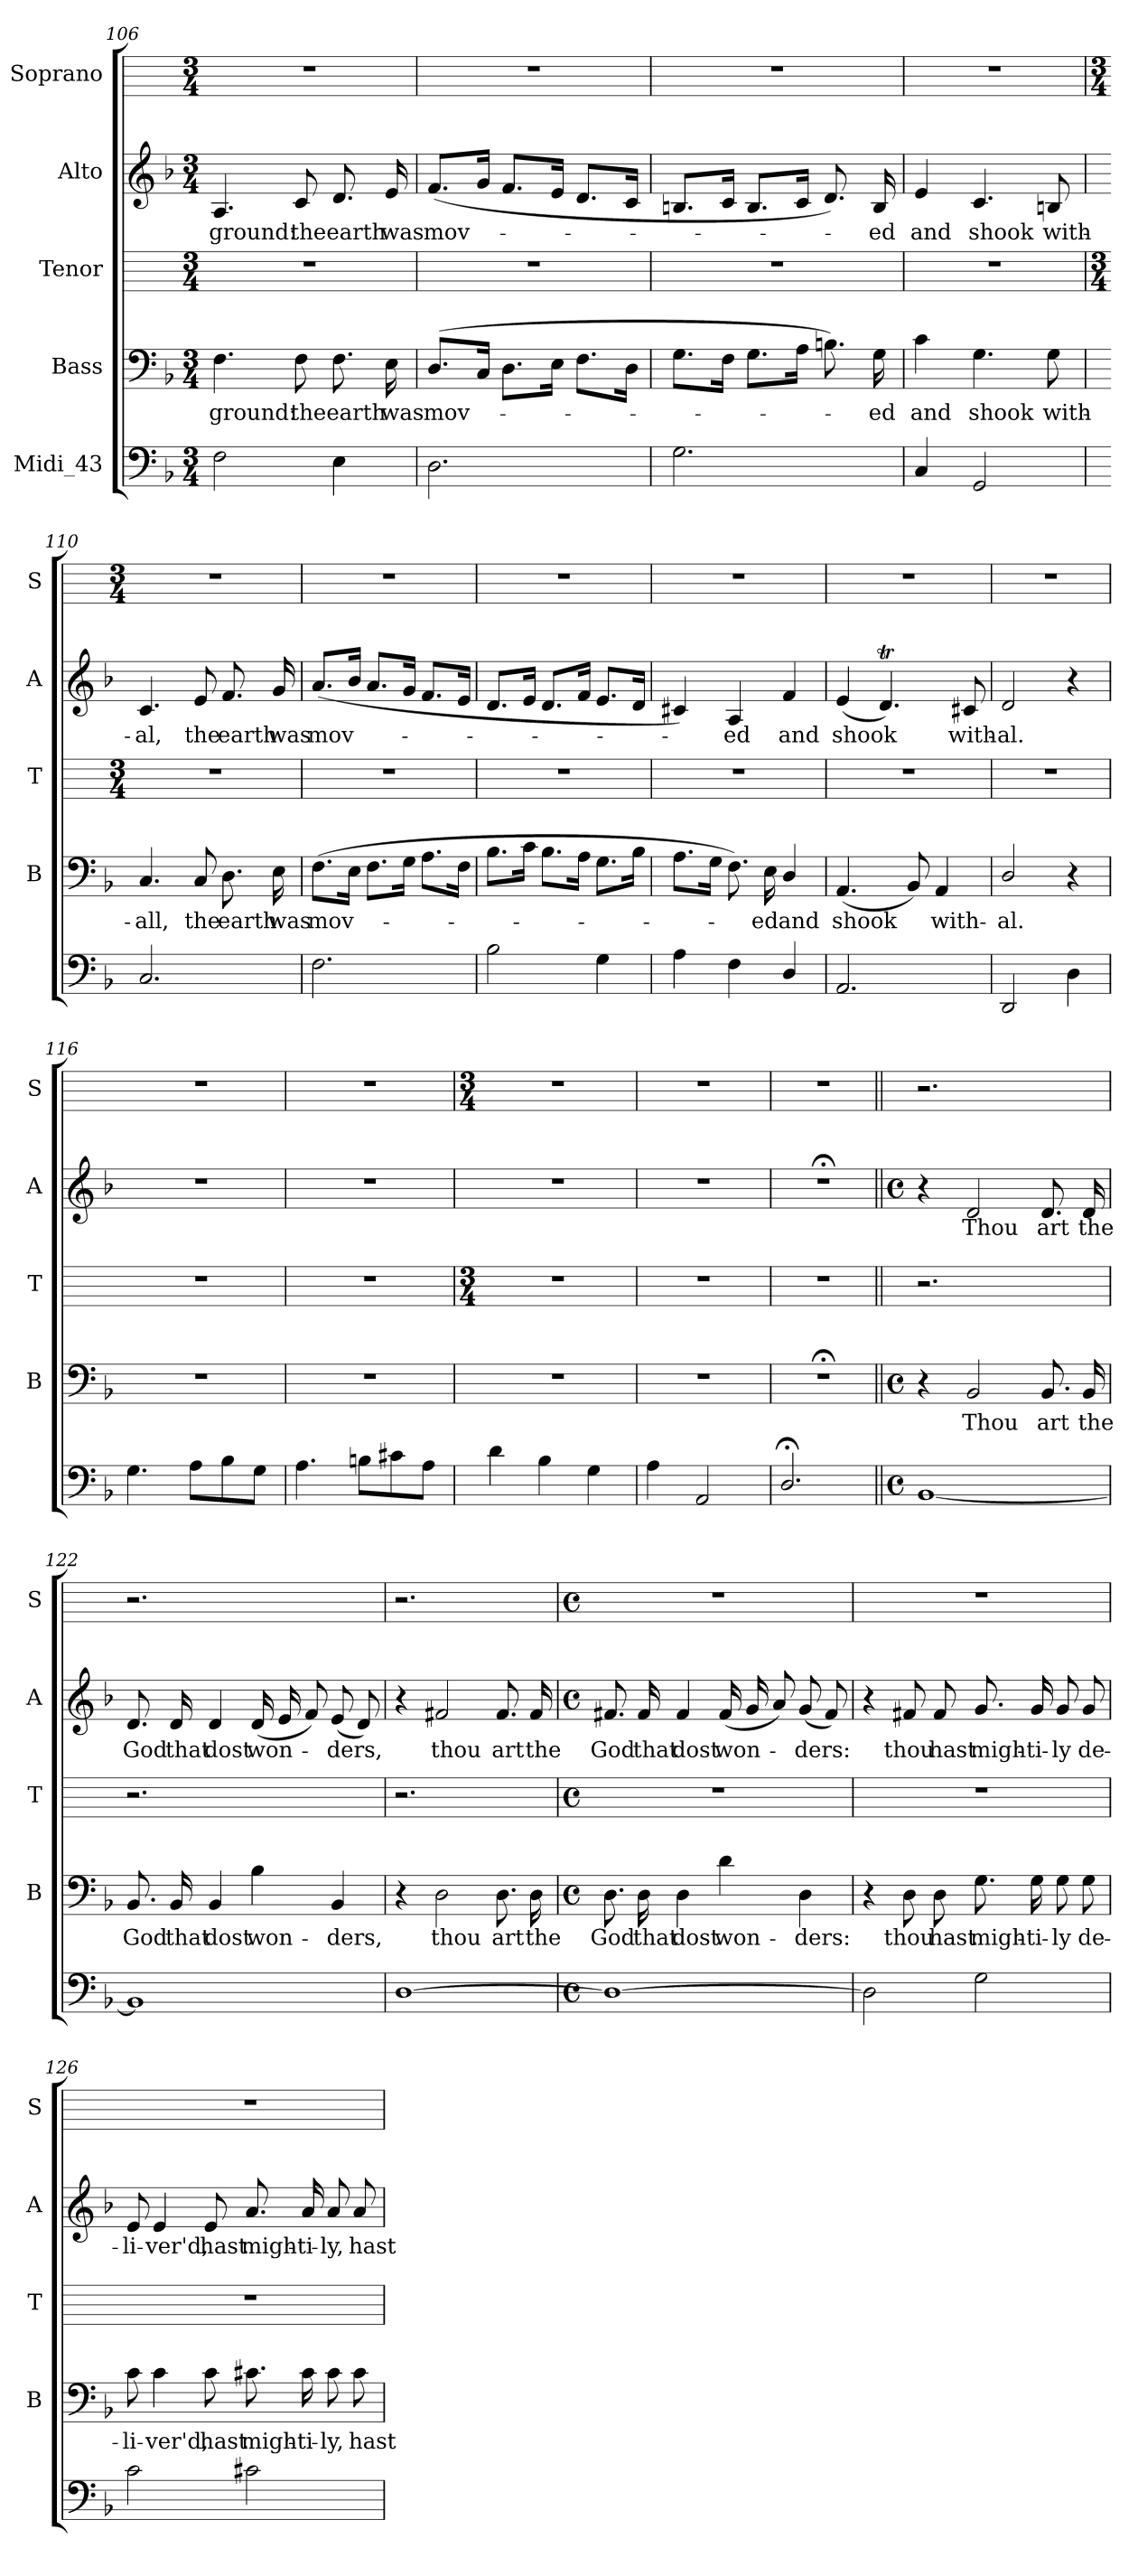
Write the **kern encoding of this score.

**kern	**kern	**text	**kern	**kern	**text	**kern
*part5	*part4	*part4	*part3	*part2	*part2	*part1
*staff5	*staff4	*staff4	*staff3	*staff2	*staff2	*staff1
*I"Midi_43	*I"Bass	*	*I"Tenor	*I"Alto	*	*I"Soprano
*	*I'B	*	*I'T	*I'A	*	*I'S
*clefF4	*clefF4	*	*	*clefG2	*	*
*k[b-]	*k[b-]	*	*	*k[b-]	*	*
*F:	*F:	*	*	*F:	*	*
*M3/4	*M3/4	*	*M3/4	*M3/4	*	*M3/4
=106	=106	=106	=106	=106	=106	=106
!	!	!LO:LY:b	!	!	!LO:LY:b	!
2F	4.F	ground:	2.r	4.A	ground:	2.r
!	!	!LO:LY:b	!	!	!LO:LY:b	!
.	8F	the	.	8c	the	.
!	!	!LO:LY:b	!	!	!LO:LY:b	!
4E	8.F	earth	.	8.d	earth	.
!	!	!LO:LY:b	!	!	!LO:LY:b	!
.	16E	was	.	16e	was	.
=107	=107	=107	=107	=107	=107	=107
!	!	!LO:LY:b	!	!	!LO:LY:b	!
2.D	(>8.DL	mov-	2.r	(<8.fL	mov-	2.r
.	16CJ	.	.	16gJ	.	.
.	8.DL	.	.	8.fL	.	.
.	16EJ	.	.	16eJ	.	.
.	8.FL	.	.	8.dL	.	.
.	16DJ	.	.	16cJ	.	.
=108	=108	=108	=108	=108	=108	=108
2.G	8.GL	.	2.r	8.BnL	.	2.r
.	16FJ	.	.	16cJ	.	.
.	8.GL	.	.	8.BL	.	.
.	16AJ	.	.	16cJ	.	.
.	8.Bn)	.	.	8.d)	.	.
!	!	!LO:LY:b	!	!	!LO:LY:b	!
.	16G	ed	.	16B	ed	.
=109	=109	=109	=109	=109	=109	=109
!	!	!LO:LY:b	!	!	!LO:LY:b	!
4C	4c	and	2.r	4e	and	2.r
!	!	!LO:LY:b	!	!	!LO:LY:b	!
2GG	4.G	shook	.	4.c	shook	.
!	!	!LO:LY:b	!	!	!LO:LY:b	!
.	8G	with-	.	8Bn	with-	.
!!LO:LB:g=z
=110	=110	=110	=110	=110	=110	=110
*	*	*	*M3/4	*	*	*M3/4
!	!	!LO:LY:b	!	!	!LO:LY:b	!
2.C	4.C	-all,	2.r	4.c	-al,	2.r
!	!	!LO:LY:b	!	!	!LO:LY:b	!
.	8C	the	.	8e	the	.
!	!	!LO:LY:b	!	!	!LO:LY:b	!
.	8.D	earth	.	8.f	earth	.
!	!	!LO:LY:b	!	!	!LO:LY:b	!
.	16E	was	.	16g	was	.
=111	=111	=111	=111	=111	=111	=111
!	!	!LO:LY:b	!	!	!LO:LY:b	!
2.F	(>8.FL	mov-	2.r	(<8.aL	mov-	2.r
.	16EJ	.	.	16b-J	.	.
.	8.FL	.	.	8.aL	.	.
.	16GJ	.	.	16gJ	.	.
.	8.AL	.	.	8.fL	.	.
.	16FJ	.	.	16eJ	.	.
=112	=112	=112	=112	=112	=112	=112
2B-	8.B-L	.	2.r	8.dL	.	2.r
.	16cJ	.	.	16eJ	.	.
.	8.B-L	.	.	8.dL	.	.
.	16AJ	.	.	16fJ	.	.
4G	8.GL	.	.	8.eL	.	.
.	16B-J	.	.	16dJ	.	.
=113	=113	=113	=113	=113	=113	=113
4A	8.AL	.	2.r	4c#X)	.	2.r
.	16GJ	.	.	.	.	.
!	!	!	!	!	!LO:LY:b	!
4F	8.F)	.	.	4A	ed	.
!	!	!LO:LY:b	!	!	!	!
.	16E	ed	.	.	.	.
!	!	!LO:LY:b	!	!	!LO:LY:b	!
4D/	4D/	and	.	4f	and	.
=114	=114	=114	=114	=114	=114	=114
!	!	!LO:LY:b	!	!	!LO:LY:b	!
2.AA	(<4.AA	shook	2.r	(<4e	shook	2.r
.	.	.	.	4.dT)	.	.
.	8BB-)	.	.	.	.	.
!	!	!LO:LY:b	!	!	!	!
.	4AA	with-	.	.	.	.
!	!	!	!	!	!LO:LY:b	!
.	.	.	.	8c#X	with-	.
=115	=115	=115	=115	=115	=115	=115
!	!	!LO:LY:b	!	!	!LO:LY:b	!
2DD	2D/	-al.	2.r	2d	-al.	2.r
4D	4r	.	.	4r	.	.
=116	=116	=116	=116	=116	=116	=116
!	!LO:N:vis=1	!	!	!LO:N:vis=1	!	!
4.G	2.r	.	2.r	2.r	.	2.r
8AL	.	.	.	.	.	.
8B-	.	.	.	.	.	.
8GJ	.	.	.	.	.	.
=117	=117	=117	=117	=117	=117	=117
!	!LO:N:vis=1	!	!	!LO:N:vis=1	!	!
4.A	2.r	.	2.r	2.r	.	2.r
8BnL	.	.	.	.	.	.
8c#X	.	.	.	.	.	.
8AJ	.	.	.	.	.	.
!!LO:LB:g=z
=118	=118	=118	=118	=118	=118	=118
*	*	*	*M3/4	*	*	*M3/4
!	!LO:N:vis=1	!	!	!LO:N:vis=1	!	!
4d	2.r	.	2.r	2.r	.	2.r
4B-	.	.	.	.	.	.
4G	.	.	.	.	.	.
=119	=119	=119	=119	=119	=119	=119
!	!LO:N:vis=1	!	!	!LO:N:vis=1	!	!
4A	2.r	.	2.r	2.r	.	2.r
2AA	.	.	.	.	.	.
=120	=120	=120	=120	=120	=120	=120
!	!LO:N:vis=1	!	!	!LO:N:vis=1	!	!
2.D;</	2.r;<	.	2.r	2.r;<	.	2.r
=121||	=121||	=121||	=121||	=121||	=121||	=121||
*M4/4	*M4/4	*	*	*M4/4	*	*
*met(c)	*met(c)	*	*	*met(c)	*	*
[1BB-	4r	.	2.r	4r	.	2.r
!	!	!LO:LY:b	!	!	!LO:LY:b	!
.	2BB-	Thou	.	2d	Thou	.
!	!	!LO:LY:b	!	!	!LO:LY:b	!
.	8.BB-	art	4ryy	8.d	art	4ryy
!	!	!LO:LY:b	!	!	!LO:LY:b	!
.	16BB-	the	.	16d	the	.
=122	=122	=122	=122	=122	=122	=122
!	!	!LO:LY:b	!	!	!LO:LY:b	!
1BB-]	8.BB-	God	2.r	8.d	God	2.r
!	!	!LO:LY:b	!	!	!LO:LY:b	!
.	16BB-	that	.	16d	that	.
!	!	!LO:LY:b	!	!	!LO:LY:b	!
.	4BB-	dost	.	4d	dost	.
!	!	!LO:LY:b	!	!	!LO:LY:b	!
.	4B-	won-	.	(<16dLL	won-	.
.	.	.	.	16e	.	.
.	.	.	.	8fJ)	.	.
!	!	!LO:LY:b	!	!	!LO:LY:b	!
.	4BB-	-ders,	4ryy	(<8eL	ders,	4ryy
.	.	.	.	8dJ)	.	.
=123	=123	=123	=123	=123	=123	=123
[1D	4r	.	2.r	4r	.	2.r
!	!	!LO:LY:b	!	!	!LO:LY:b	!
.	2D	thou	.	2f#X	thou	.
!	!	!LO:LY:b	!	!	!LO:LY:b	!
.	8.D	art	4ryy	8.f#	art	4ryy
!	!	!LO:LY:b	!	!	!LO:LY:b	!
.	16D	the	.	16f#	the	.
!!LO:LB:g=z
=124	=124	=124	=124	=124	=124	=124
*M4/4	*M4/4	*	*M4/4	*M4/4	*	*M4/4
*met(c)	*met(c)	*	*met(c)	*met(c)	*	*met(c)
!	!	!LO:LY:b	!	!	!LO:LY:b	!
1D_	8.D	God	1r	8.f#X	God	1r
!	!	!LO:LY:b	!	!	!LO:LY:b	!
.	16D	that	.	16f#	that	.
!	!	!LO:LY:b	!	!	!LO:LY:b	!
.	4D	dost	.	4f#	dost	.
!	!	!LO:LY:b	!	!	!LO:LY:b	!
.	4d	won-	.	(<16f#LL	won-	.
.	.	.	.	16g	.	.
.	.	.	.	8aJ)	.	.
!	!	!LO:LY:b	!	!	!LO:LY:b	!
.	4D	-ders:	.	(<8gL	ders:	.
.	.	.	.	8f#J)	.	.
=125	=125	=125	=125	=125	=125	=125
2D]	4r	.	1r	4r	.	1r
!	!	!LO:LY:b	!	!	!LO:LY:b	!
.	8D	thou	.	8f#X	thou	.
!	!	!LO:LY:b	!	!	!LO:LY:b	!
.	8D	hast	.	8f#	hast	.
!	!	!LO:LY:b	!	!	!LO:LY:b	!
2G	8.G	migh-	.	8.g	migh-	.
!	!	!LO:LY:b	!	!	!LO:LY:b	!
.	16G	-ti-	.	16g	-ti-	.
!	!	!LO:LY:b	!	!	!LO:LY:b	!
.	8G	-ly	.	8g	-ly	.
!	!	!LO:LY:b	!	!	!LO:LY:b	!
.	8G	de-	.	8g	de-	.
=126	=126	=126	=126	=126	=126	=126
!	!	!LO:LY:b	!	!	!LO:LY:b	!
2c	8c	-li-	1r	8e	-li-	1r
!	!	!LO:LY:b	!	!	!LO:LY:b	!
.	4c	-ver'd,	.	4e	-ver'd,	.
!	!	!LO:LY:b	!	!	!LO:LY:b	!
.	8c	hast	.	8e	hast	.
!	!	!LO:LY:b	!	!	!LO:LY:b	!
2c#X	8.c#	migh-	.	8.a	migh-	.
!	!	!LO:LY:b	!	!	!LO:LY:b	!
.	16c#	-ti-	.	16a	-ti-	.
!	!	!LO:LY:b	!	!	!LO:LY:b	!
.	8c#	-ly,	.	8a	-ly,	.
!	!	!LO:LY:b	!	!	!LO:LY:b	!
.	8c#	hast	.	8a	hast	.
=	=	=	=	=	=	=
*-	*-	*-	*-	*-	*-	*-
